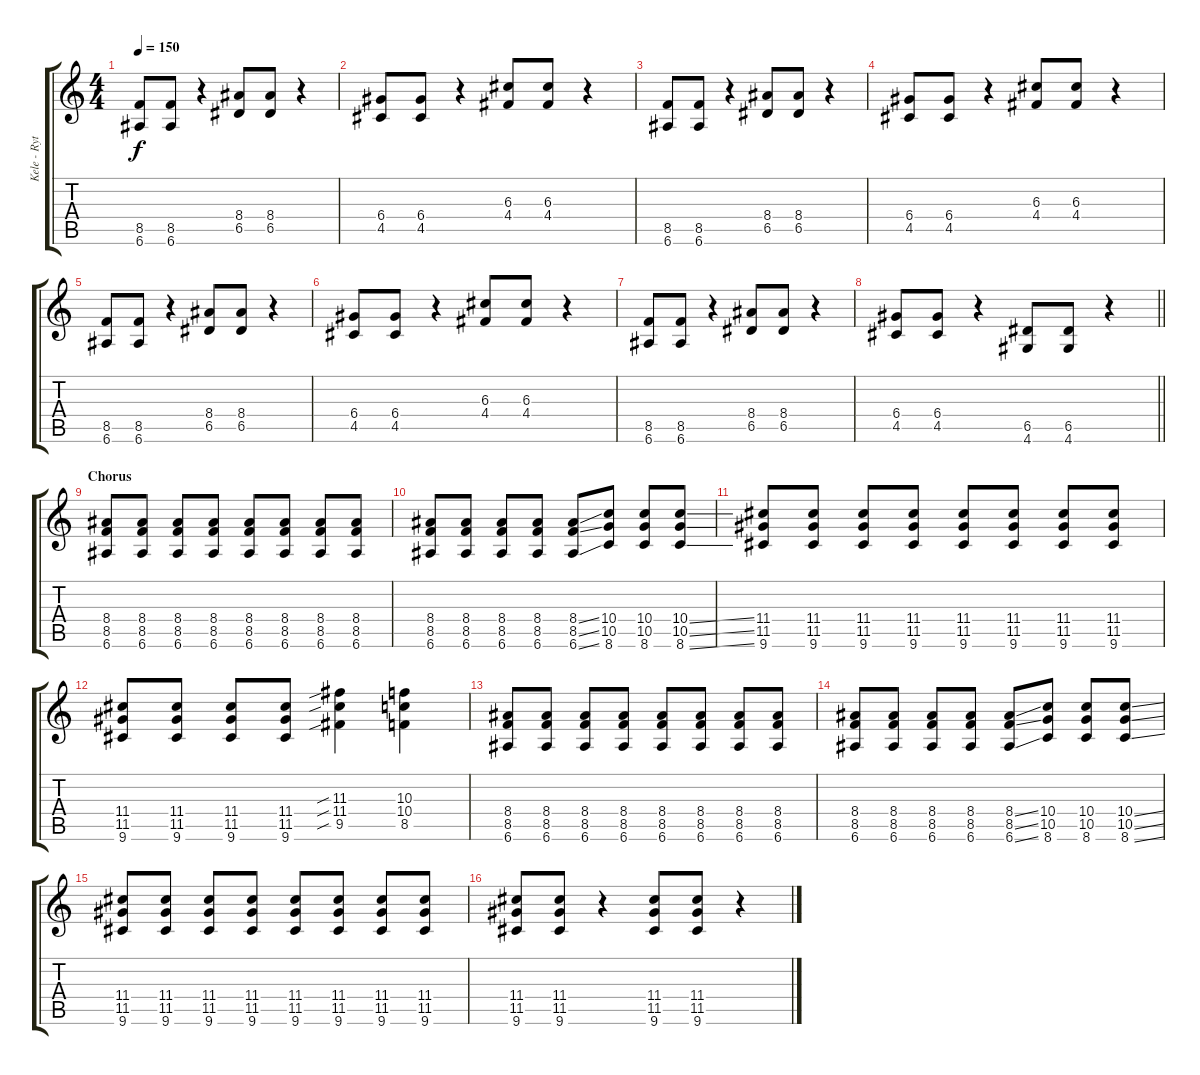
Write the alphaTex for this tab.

\track ("Kele - Rythym Guitar" "Kele - Ryt") {instrument electricguitarclean}
\staff {score tabs}
\tuning (E4 B3 G3 D3 A2 E2) {hide}
\ts (4 4)
\tempo 150
\clef g2
\ks c
(8.5 6.6).8{dy f} (8.5 6.6).8 r.4 (8.4 6.5).8 (8.4 6.5).8 r.4 |
(6.4 4.5).8 (6.4 4.5).8 r.4 (6.3 4.4).8 (6.3 4.4).8 r.4 |
(8.5 6.6).8 (8.5 6.6).8 r.4 (8.4 6.5).8 (8.4 6.5).8 r.4 |
(6.4 4.5).8 (6.4 4.5).8 r.4 (6.3 4.4).8 (6.3 4.4).8 r.4 |
(8.5 6.6).8 (8.5 6.6).8 r.4 (8.4 6.5).8 (8.4 6.5).8 r.4 |
(6.4 4.5).8 (6.4 4.5).8 r.4 (6.3 4.4).8 (6.3 4.4).8 r.4 |
(8.5 6.6).8 (8.5 6.6).8 r.4 (8.4 6.5).8 (8.4 6.5).8 r.4 |
\barLineRight lightlight
(6.4 4.5).8 (6.4 4.5).8 r.4 (6.5 4.6).8 (6.5 4.6).8 r.4 |
\section ("" "Chorus")
(8.4 8.5 6.6).8 (8.4 8.5 6.6).8 (8.4 8.5 6.6).8 (8.4 8.5 6.6).8 (8.4 8.5 6.6).8 (8.4 8.5 6.6).8 (8.4 8.5 6.6).8 (8.4 8.5 6.6).8 |
(8.4 8.5 6.6).8 (8.4 8.5 6.6).8 (8.4 8.5 6.6).8 (8.4 8.5 6.6).8 (8.4{ss} 8.5{ss} 6.6{ss}).8 (10.4 10.5 8.6).8 (10.4 10.5 8.6).8 (10.4{ss} 10.5{ss} 8.6{ss}).8 |
(11.4 11.5 9.6).8 (11.4 11.5 9.6).8 (11.4 11.5 9.6).8 (11.4 11.5 9.6).8 (11.4 11.5 9.6).8 (11.4 11.5 9.6).8 (11.4 11.5 9.6).8 (11.4 11.5 9.6).8 |
(11.4 11.5 9.6).8 (11.4 11.5 9.6).8 (11.4 11.5 9.6).8 (11.4 11.5 9.6).8 (11.3{sib} 11.4{sib} 9.5{sib}).4 (10.3 10.4 8.5).4 |
(8.4 8.5 6.6).8 (8.4 8.5 6.6).8 (8.4 8.5 6.6).8 (8.4 8.5 6.6).8 (8.4 8.5 6.6).8 (8.4 8.5 6.6).8 (8.4 8.5 6.6).8 (8.4 8.5 6.6).8 |
(8.4 8.5 6.6).8 (8.4 8.5 6.6).8 (8.4 8.5 6.6).8 (8.4 8.5 6.6).8 (8.4{ss} 8.5{ss} 6.6{ss}).8 (10.4 10.5 8.6).8 (10.4 10.5 8.6).8 (10.4{ss} 10.5{ss} 8.6{ss}).8 |
(11.4 11.5 9.6).8 (11.4 11.5 9.6).8 (11.4 11.5 9.6).8 (11.4 11.5 9.6).8 (11.4 11.5 9.6).8 (11.4 11.5 9.6).8 (11.4 11.5 9.6).8 (11.4 11.5 9.6).8 |
(11.4 11.5 9.6).8 (11.4 11.5 9.6).8 r.4 (11.4 11.5 9.6).8 (11.4 11.5 9.6).8 r.4
